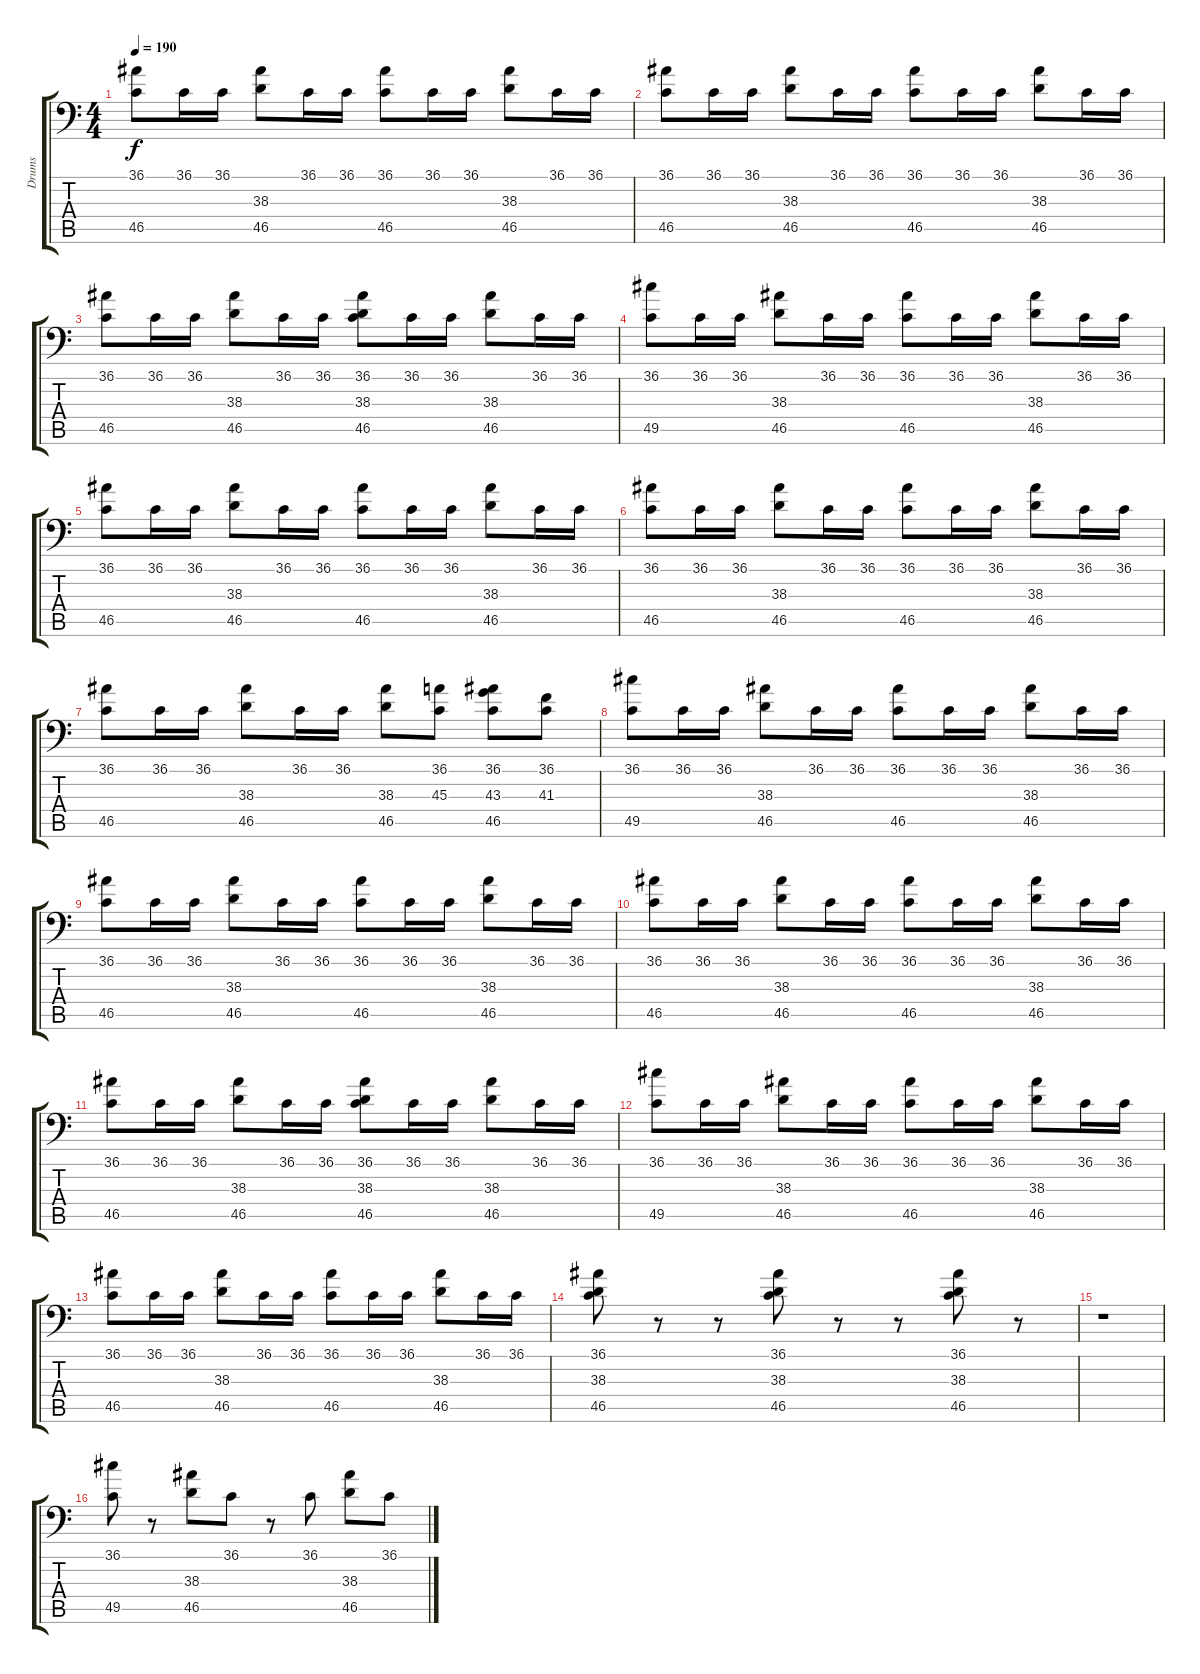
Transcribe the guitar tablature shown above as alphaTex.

\track ("Drums" "Drums") {instrument acousticgrandpiano}
\staff {score tabs}
\tuning (C-1 C-1 C-1 C-1 C-1 C-1) {hide}
\ts (4 4)
\tempo 190
\clef f4
\ks c
(36.1 46.5).8{dy f} 36.1.16 36.1.16 (38.3 46.5).8 36.1.16 36.1.16 (36.1 46.5).8 36.1.16 36.1.16 (38.3 46.5).8 36.1.16 36.1.16 |
(36.1 46.5).8 36.1.16 36.1.16 (38.3 46.5).8 36.1.16 36.1.16 (36.1 46.5).8 36.1.16 36.1.16 (38.3 46.5).8 36.1.16 36.1.16 |
(36.1 46.5).8 36.1.16 36.1.16 (38.3 46.5).8 36.1.16 36.1.16 (36.1 38.3 46.5).8 36.1.16 36.1.16 (38.3 46.5).8 36.1.16 36.1.16 |
(36.1 49.5).8 36.1.16 36.1.16 (38.3 46.5).8 36.1.16 36.1.16 (36.1 46.5).8 36.1.16 36.1.16 (38.3 46.5).8 36.1.16 36.1.16 |
(36.1 46.5).8 36.1.16 36.1.16 (38.3 46.5).8 36.1.16 36.1.16 (36.1 46.5).8 36.1.16 36.1.16 (38.3 46.5).8 36.1.16 36.1.16 |
(36.1 46.5).8 36.1.16 36.1.16 (38.3 46.5).8 36.1.16 36.1.16 (36.1 46.5).8 36.1.16 36.1.16 (38.3 46.5).8 36.1.16 36.1.16 |
(36.1 46.5).8 36.1.16 36.1.16 (38.3 46.5).8 36.1.16 36.1.16 (38.3 46.5).8 (36.1 45.3).8 (36.1 43.3 46.5).8 (36.1 41.3).8 |
(36.1 49.5).8 36.1.16 36.1.16 (38.3 46.5).8 36.1.16 36.1.16 (36.1 46.5).8 36.1.16 36.1.16 (38.3 46.5).8 36.1.16 36.1.16 |
(36.1 46.5).8 36.1.16 36.1.16 (38.3 46.5).8 36.1.16 36.1.16 (36.1 46.5).8 36.1.16 36.1.16 (38.3 46.5).8 36.1.16 36.1.16 |
(36.1 46.5).8 36.1.16 36.1.16 (38.3 46.5).8 36.1.16 36.1.16 (36.1 46.5).8 36.1.16 36.1.16 (38.3 46.5).8 36.1.16 36.1.16 |
(36.1 46.5).8 36.1.16 36.1.16 (38.3 46.5).8 36.1.16 36.1.16 (36.1 38.3 46.5).8 36.1.16 36.1.16 (38.3 46.5).8 36.1.16 36.1.16 |
(36.1 49.5).8 36.1.16 36.1.16 (38.3 46.5).8 36.1.16 36.1.16 (36.1 46.5).8 36.1.16 36.1.16 (38.3 46.5).8 36.1.16 36.1.16 |
(36.1 46.5).8 36.1.16 36.1.16 (38.3 46.5).8 36.1.16 36.1.16 (36.1 46.5).8 36.1.16 36.1.16 (38.3 46.5).8 36.1.16 36.1.16 |
(36.1 38.3 46.5).8 r.8 r.8 (36.1 38.3 46.5).8 r.8 r.8 (36.1 38.3 46.5).8 r.8 |
r.1 |
(36.1 49.5).8 r.8 (38.3 46.5).8 36.1.8 r.8 36.1.8 (38.3 46.5).8 36.1.8
